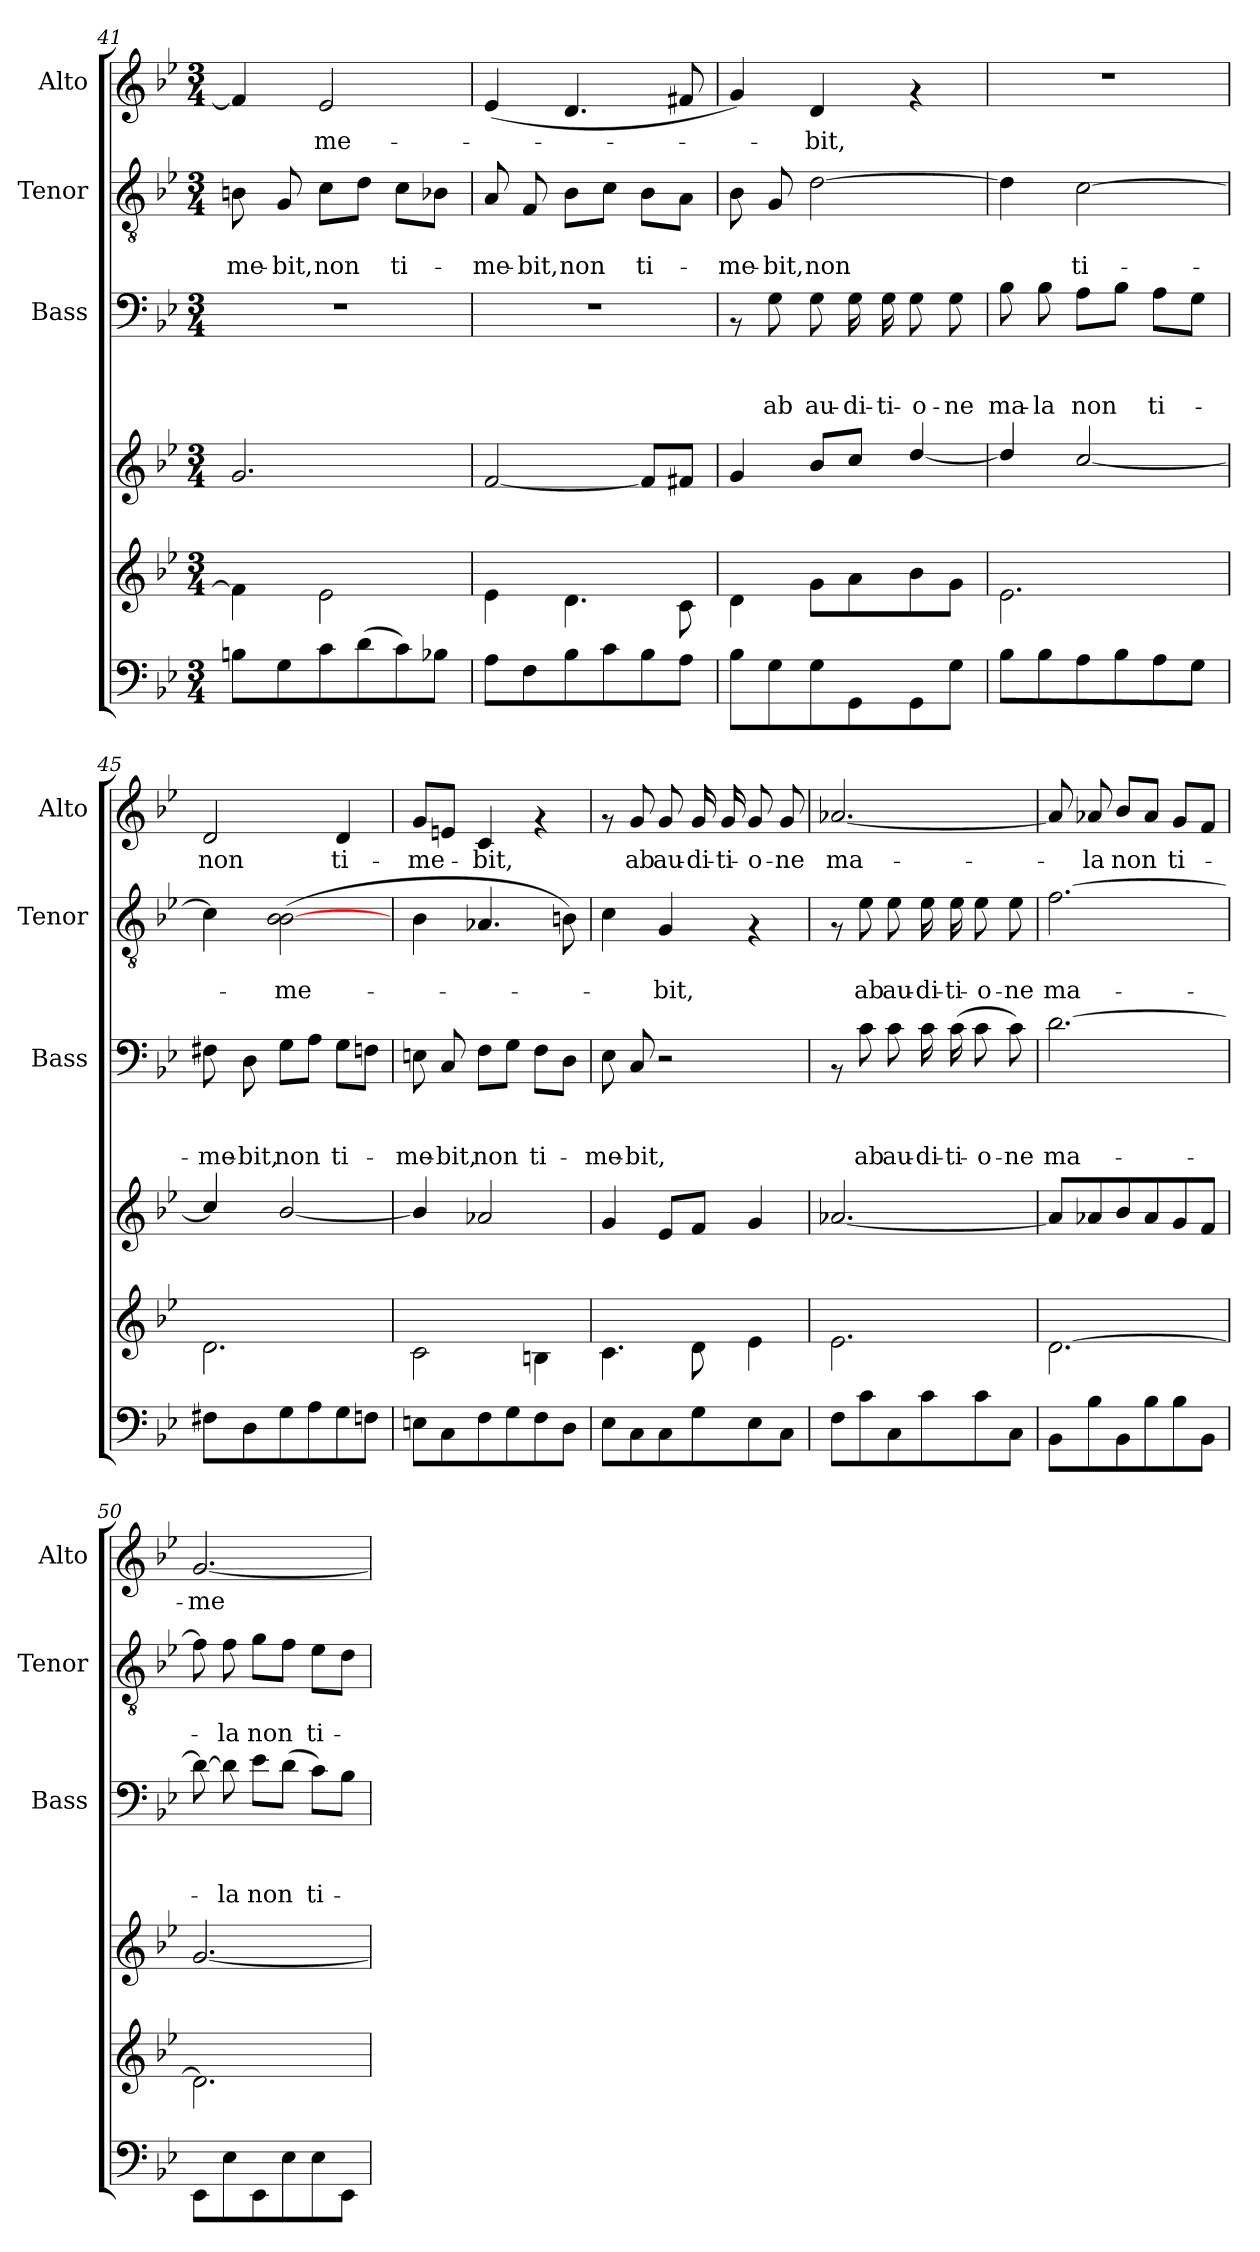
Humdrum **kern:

**kern	**kern	**kern	**kern	**text	**text	**text	**kern	**text	**text	**kern	**text
*part6	*part5	*part4	*part3	*part3	*part3	*part3	*part2	*part2	*part2	*part1	*part1
*staff6	*staff5	*staff4	*staff3	*staff3	*staff3	*staff3	*staff2	*staff2	*staff2	*staff1	*staff1
*	*	*	*I"Bass	*	*	*	*I"Tenor	*	*	*I"Alto	*
*	*	*	*I'Bass	*	*	*	*I'Tenor	*	*	*I'Alto	*
*clefF4	*clefG2	*clefG2	*clefF4	*	*	*	*clefGv2	*	*	*clefG2	*
*k[b-e-]	*k[b-e-]	*k[b-e-]	*k[b-e-]	*	*	*	*k[b-e-]	*	*	*k[b-e-]	*
*B-:	*B-:	*B-:	*B-:	*	*	*	*B-:	*	*	*B-:	*
*M3/4	*M3/4	*M3/4	*M3/4	*	*	*	*M3/4	*	*	*M3/4	*
=41	=41	=41	=41	=41	=41	=41	=41	=41	=41	=41	=41
!	!	!	!	!	!	!	!	!	!LO:LY:b	!	!
8Bn\L	4f\]	2.g/	2.r	.	.	.	8Bn\	.	-me-	4f/]	.
!	!	!	!	!	!	!	!	!	!LO:LY:b	!	!
8G\	.	.	.	.	.	.	8G/	.	-bit,	.	.
!	!	!	!	!	!	!	!	!	!LO:LY:b	!	!LO:LY:b
8c\	2e-\	.	.	.	.	.	8c\L	.	non	2e-/	-me-
(<8d\	.	.	.	.	.	.	8d\J	.	.	.	.
!	!	!	!	!	!	!	!	!	!LO:LY:b	!	!
8c\)	.	.	.	.	.	.	8c\L	.	ti-	.	.
8B-X\J	.	.	.	.	.	.	8B-X\J	.	.	.	.
!!LO:PB:g=z
=42	=42	=42	=42	=42	=42	=42	=42	=42	=42	=42	=42
!	!	!	!	!	!	!	!	!	!LO:LY:b	!	!
8A\L	4e-\	[>2f/	2.r	.	.	.	8A/	.	-me-	(>4e-/	.
!	!	!	!	!	!	!	!	!	!LO:LY:b	!	!
8F\	.	.	.	.	.	.	8F/	.	-bit,	.	.
!	!	!	!	!	!	!	!	!	!LO:LY:b	!	!
8B-\	4.d\	.	.	.	.	.	8B-\L	.	non	4.d/	.
8c\	.	.	.	.	.	.	8c\J	.	.	.	.
!	!	!	!	!	!	!	!	!	!LO:LY:b	!	!
8B-\	.	8f/L]	.	.	.	.	8B-\L	.	ti-	.	.
8A\J	8c\	8f#X/J	.	.	.	.	8A\J	.	.	8f#X/	.
=43	=43	=43	=43	=43	=43	=43	=43	=43	=43	=43	=43
!	!	!	!	!	!	!	!	!	!LO:LY:b	!	!
8B-\L	4d\	4g/	8rAA	.	.	.	8B-\	.	-me-	4g/)	.
!	!	!	!	!	!	!LO:LY:b	!	!	!LO:LY:b	!	!
8G\	.	.	8G\	.	.	ab	8G/	.	-bit,	.	.
!	!	!	!	!	!	!LO:LY:b	!	!	!LO:LY:b	!	!LO:LY:b
8G\	8g\L	8b-/L	8G\	.	.	au-	[>2d\	.	non	4d/	-bit,
!	!	!	!	!	!	!LO:LY:b	!	!	!	!	!
8GG\	8a\	8cc/J	16G\	.	.	-di-	.	.	.	.	.
!	!	!	!	!	!	!LO:LY:b	!	!	!	!	!
.	.	.	16G\	.	.	-ti-	.	.	.	.	.
!	!	!	!	!	!	!LO:LY:b	!	!	!	!	!
8GG\	8b-\	[>4dd/	8G\	.	.	-o-	.	.	.	4rf	.
!	!	!	!	!	!	!LO:LY:b	!	!	!	!	!
8G\J	8g\J	.	8G\	.	.	-ne	.	.	.	.	.
=44	=44	=44	=44	=44	=44	=44	=44	=44	=44	=44	=44
!	!	!	!	!	!	!LO:LY:b	!	!	!	!	!
8B-\L	2.e-\	4dd/]	8B-\	.	.	ma-	4d\]	.	.	2.r	.
!	!	!	!	!	!	!LO:LY:b	!	!	!	!	!
8B-\	.	.	8B-\	.	.	-la	.	.	.	.	.
!	!	!	!	!	!	!LO:LY:b	!	!	!LO:LY:b	!	!
8A\	.	[>2cc/	8A\L	.	.	non	[>2c\	.	ti-	.	.
8B-\	.	.	8B-\J	.	.	.	.	.	.	.	.
!	!	!	!	!	!	!LO:LY:b	!	!	!	!	!
8A\	.	.	8A\L	.	.	ti-	.	.	.	.	.
8G\J	.	.	8G\J	.	.	.	.	.	.	.	.
=45	=45	=45	=45	=45	=45	=45	=45	=45	=45	=45	=45
!	!	!	!	!	!	!LO:LY:b	!	!	!	!	!LO:LY:b
8F#X\L	2.d\	4cc/]	8F#X\	.	.	-me-	4c\]	.	.	2d/	non
!	!	!	!	!	!	!LO:LY:b	!	!	!	!	!
8D\	.	.	8D\	.	.	-bit,	.	.	.	.	.
!	!	!	!	!	!	!LO:LY:b	!	!	!LO:LY:b	!	!
8G\	.	[>2b-/	8G\L	.	.	non	(>2B-\ [>2B-\	.	-me-	.	.
8A\	.	.	8A\J	.	.	.	.	.	.	.	.
!	!	!	!	!	!	!LO:LY:b	!	!	!	!	!LO:LY:b
8G\	.	.	8G\L	.	.	ti-	.	.	.	4d/	ti-
8Fn\J	.	.	8Fn\J	.	.	.	.	.	.	.	.
=46	=46	=46	=46	=46	=46	=46	=46	=46	=46	=46	=46
!	!	!	!	!	!	!LO:LY:b	!	!	!	!	!LO:LY:b
8En\L	2c\	4b-/]	8En\	.	.	-me-	4B-\	.	.	8g/L	-me-
!	!	!	!	!	!	!LO:LY:b	!	!	!	!	!
8C\	.	.	8C/	.	.	-bit,	.	.	.	8en/J	.
!	!	!	!	!	!	!LO:LY:b	!	!	!	!	!LO:LY:b
8F\	.	2a-X/	8F\L	.	.	non	4.A-X/	.	.	4c/	-bit,
8G\	.	.	8G\J	.	.	.	.	.	.	.	.
!	!	!	!	!	!	!LO:LY:b	!	!	!	!	!
8F\	4Bn\	.	8F\L	.	.	ti-	.	.	.	4rf	.
8D\J	.	.	8D\J	.	.	.	8Bn\)	.	.	.	.
!!LO:LB:g=z
=47	=47	=47	=47	=47	=47	=47	=47	=47	=47	=47	=47
!	!	!	!	!	!	!LO:LY:b	!	!	!	!	!
8E-\L	4.c\	4g/	8E-\	.	.	-me-	4c\	.	.	8rf	.
!	!	!	!	!	!	!LO:LY:b	!	!	!	!	!LO:LY:b
8C\	.	.	8C/	.	.	-bit,	.	.	.	8g/	ab
!	!	!	!	!	!	!	!	!	!LO:LY:b	!	!LO:LY:b
8C\	.	8e-/L	2r	.	.	.	4G/	.	-bit,	8g/	au-
!	!	!	!	!	!	!	!	!	!	!	!LO:LY:b
8G\	8d\	8f/J	.	.	.	.	.	.	.	16g/	-di-
!	!	!	!	!	!	!	!	!	!	!	!LO:LY:b
.	.	.	.	.	.	.	.	.	.	16g/	-ti-
!	!	!	!	!	!	!	!	!	!	!	!LO:LY:b
8E-\	4e-\	4g/	.	.	.	.	4rF	.	.	8g/	-o-
!	!	!	!	!	!	!	!	!	!	!	!LO:LY:b
8C\J	.	.	.	.	.	.	.	.	.	8g/	-ne
=48	=48	=48	=48	=48	=48	=48	=48	=48	=48	=48	=48
!	!	!	!	!	!	!	!	!	!	!	!LO:LY:b
8F\L	2.e-\	[>2.a-X/	8rAA	.	.	.	8rF	.	.	[<2.a-X/	ma-
!	!	!	!	!	!	!LO:LY:b	!	!	!LO:LY:b	!	!
8c\	.	.	8c\	.	.	ab	8e-\	.	ab	.	.
!	!	!	!	!	!	!LO:LY:b	!	!	!LO:LY:b	!	!
8C\	.	.	8c\	.	.	au-	8e-\	.	au-	.	.
!	!	!	!	!	!	!LO:LY:b	!	!	!LO:LY:b	!	!
8c\	.	.	16c\	.	.	-di-	16e-\	.	-di-	.	.
!	!	!	!	!	!	!LO:LY:b	!	!	!LO:LY:b	!	!
.	.	.	(>16c\	.	.	-ti-	16e-\	.	-ti-	.	.
!	!	!	!	!	!	!LO:LY:b	!	!	!LO:LY:b	!	!
8c\	.	.	8c\	.	.	-o-	8e-\	.	-o-	.	.
!	!	!	!	!	!	!LO:LY:b	!	!	!LO:LY:b	!	!
8C\J	.	.	8c\)	.	.	-ne	8e-\	.	-ne	.	.
=49	=49	=49	=49	=49	=49	=49	=49	=49	=49	=49	=49
!	!	!	!	!	!	!LO:LY:b	!	!	!LO:LY:b	!	!
8BB-\L	[<2.d\	8a-/L]	[>2.d\	.	.	ma-	[>2.f\	.	ma-	8a-/]	.
!	!	!	!	!	!	!	!	!	!	!	!LO:LY:b
8B-\	.	8a-X/	.	.	.	.	.	.	.	8a-X/	-la
!	!	!	!	!	!	!	!	!	!	!	!LO:LY:b
8BB-\	.	8b-/	.	.	.	.	.	.	.	8b-/L	non
8B-\	.	8a-/	.	.	.	.	.	.	.	8a-/J	.
!	!	!	!	!	!	!	!	!	!	!	!LO:LY:b
8B-\	.	8g/	.	.	.	.	.	.	.	8g/L	ti-
8BB-\J	.	8f/J	.	.	.	.	.	.	.	8f/J	.
=50	=50	=50	=50	=50	=50	=50	=50	=50	=50	=50	=50
!	!	!	!	!	!	!	!	!	!	!	!LO:LY:b
8EE-\L	2.d\]	[>2.g/	8d\_	.	.	.	8f\]	.	.	[<2.g/	-me-
!	!	!	!	!	!	!LO:LY:b	!	!	!LO:LY:b	!	!
8E-\	.	.	8d\]	.	.	-la	8f\	.	-la	.	.
!	!	!	!	!	!	!LO:LY:b	!	!	!LO:LY:b	!	!
8EE-\	.	.	8e-\L	.	.	non	8g\L	.	non	.	.
8E-\	.	.	(<8d\J	.	.	.	8f\J	.	.	.	.
!	!	!	!	!	!	!LO:LY:b	!	!	!LO:LY:b	!	!
8E-\	.	.	8c\L)	.	.	ti-	8e-\L	.	ti-	.	.
8EE-\J	.	.	8B-\J	.	.	.	8d\J	.	.	.	.
=	=	=	=	=	=	=	=	=	=	=	=
*-	*-	*-	*-	*-	*-	*-	*-	*-	*-	*-	*-
